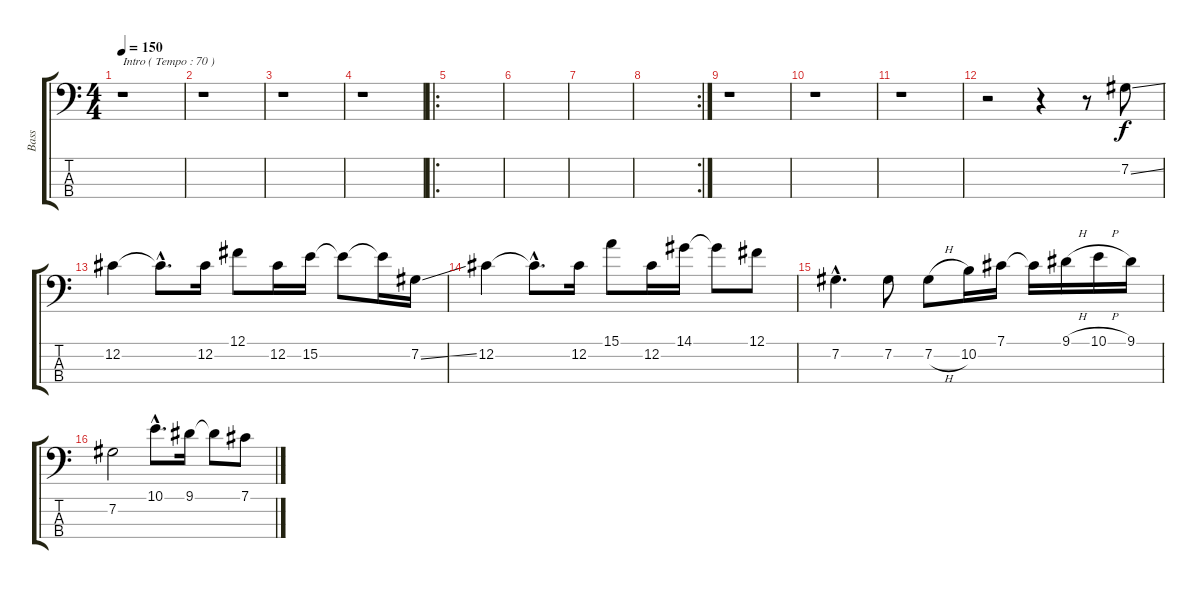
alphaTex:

\track ("Bass" "Bass") {instrument fretlessbass}
\staff {score tabs}
\tuning (Gb2 Db2 Ab1 Eb1) {hide}
\ts (4 4)
\tempo 150
\tempo 72
\tempo 150
\clef f4
\ks c
r.1{txt "Intro ( Tempo : 70 )" dy f instrument fretlessbass} |
r.1 |
r.1 |
r.1 |
\ro
|
|
|
\rc 2
|
r.1 |
r.1 |
r.1 |
r.2 r.4 r.8 7.2{ss}.8 |
12.2.4 12.2{hac t}.8{d} 12.2.16 12.1.8 12.2.16 15.2.16 15.2{t}.8 15.2{t}.16 7.2{ss}.16 |
12.2.4 12.2{hac t}.8{d} 12.2.16 15.1.8 12.2.16 14.1.16 14.1{t}.8 12.1.8 |
7.2{hac}.4{d} 7.2.8 7.2{h}.8 10.2.16 7.1.16 7.1{t}.16 9.1{h}.16 10.1{h}.16 9.1.16 |
7.2.2 10.1{hac}.8{d} 9.1.16 9.1{t}.8 7.1.8
